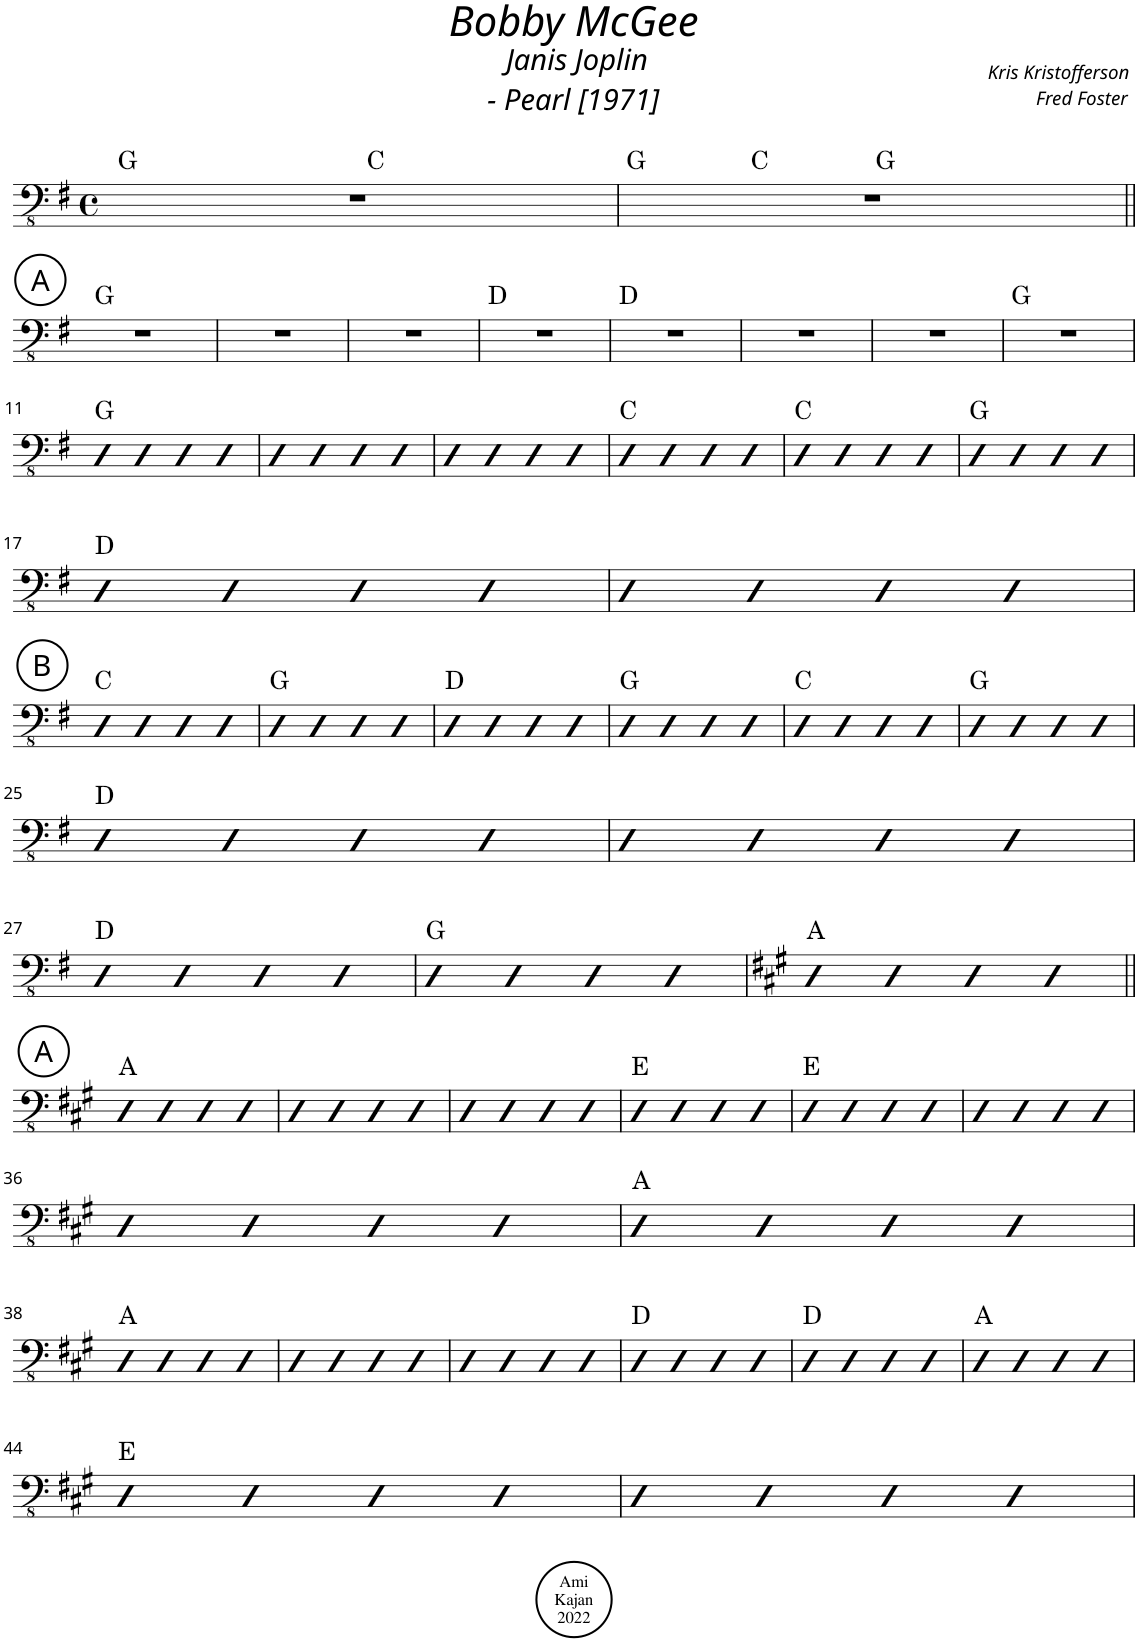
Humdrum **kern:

**kern	**harte
*part1	*part1
*staff1	*
*I"Acoustic Bass	*
*I'Bass	*
*clefFv4	*
*k[f#]	*
*M4/4	*
*met(c)	*
=1	=1
*^	*
1r	2ryy	G:maj
.	2ryy	C:maj
=2	=2	=2
*	*^	*
1r	4ryy	2ryy	G:maj
.	2.ryy	.	C:maj
.	.	2ryy	G:maj
*v	*v	*v	*
!!LO:LB:g=z
!!LO:REH:place=s1:a:cj:enc=circle:fs=14:t=A
=3||	=3||
1r	G:maj
=4	=4
1r	.
=5	=5
1r	.
=6	=6
1r	D:maj
=7	=7
1r	D:maj
=8	=8
1r	.
=9	=9
1r	.
=10	=10
1r	G:maj
!!LO:LB:g=z
=11	=11
4DD	G:maj
4DD	.
4DD	.
4DD	.
=12	=12
4DD	.
4DD	.
4DD	.
4DD	.
=13	=13
4DD	.
4DD	.
4DD	.
4DD	.
=14	=14
4DD	C:maj
4DD	.
4DD	.
4DD	.
=15	=15
4DD	C:maj
4DD	.
4DD	.
4DD	.
=16	=16
4DD	G:maj
4DD	.
4DD	.
4DD	.
!!LO:LB:g=z
=17	=17
4DD	D:maj
4DD	.
4DD	.
4DD	.
=18	=18
4DD	.
4DD	.
4DD	.
4DD	.
!!LO:LB:g=z
!!LO:REH:place=s1:a:cj:enc=circle:fs=14:t=B
=19	=19
4DD	C:maj
4DD	.
4DD	.
4DD	.
=20	=20
4DD	G:maj
4DD	.
4DD	.
4DD	.
=21	=21
4DD	D:maj
4DD	.
4DD	.
4DD	.
=22	=22
4DD	G:maj
4DD	.
4DD	.
4DD	.
=23	=23
4DD	C:maj
4DD	.
4DD	.
4DD	.
=24	=24
4DD	G:maj
4DD	.
4DD	.
4DD	.
!!LO:LB:g=z
=25	=25
4DD	D:maj
4DD	.
4DD	.
4DD	.
=26	=26
4DD	.
4DD	.
4DD	.
4DD	.
!!LO:LB:g=z
=27	=27
4DD	D:maj
4DD	.
4DD	.
4DD	.
=28	=28
4DD	G:maj
4DD	.
4DD	.
4DD	.
=29	=29
*k[f#c#g#]	*
4DD	A:maj
4DD	.
4DD	.
4DD	.
!!LO:LB:g=z
!!LO:REH:place=s1:a:cj:enc=circle:fs=14:t=A
=30||	=30||
*k[f#c#g#]	*
4EE	A:maj
4EE	.
4EE	.
4EE	.
=31	=31
4EE	.
4EE	.
4EE	.
4EE	.
=32	=32
4EE	.
4EE	.
4EE	.
4EE	.
=33	=33
4EE	E:maj
4EE	.
4EE	.
4EE	.
=34	=34
4EE	E:maj
4EE	.
4EE	.
4EE	.
=35	=35
4EE	.
4EE	.
4EE	.
4EE	.
!!LO:LB:g=z
=36	=36
4EE	.
4EE	.
4EE	.
4EE	.
=37	=37
4EE	A:maj
4EE	.
4EE	.
4EE	.
!!LO:LB:g=z
=38	=38
4EE	A:maj
4EE	.
4EE	.
4EE	.
=39	=39
4EE	.
4EE	.
4EE	.
4EE	.
=40	=40
4EE	.
4EE	.
4EE	.
4EE	.
=41	=41
4EE	D:maj
4EE	.
4EE	.
4EE	.
=42	=42
4EE	D:maj
4EE	.
4EE	.
4EE	.
=43	=43
4EE	A:maj
4EE	.
4EE	.
4EE	.
!!LO:LB:g=z
=44	=44
4EE	E:maj
4EE	.
4EE	.
4EE	.
=45	=45
4EE	.
4EE	.
4EE	.
4EE	.
=	=
*-	*-
